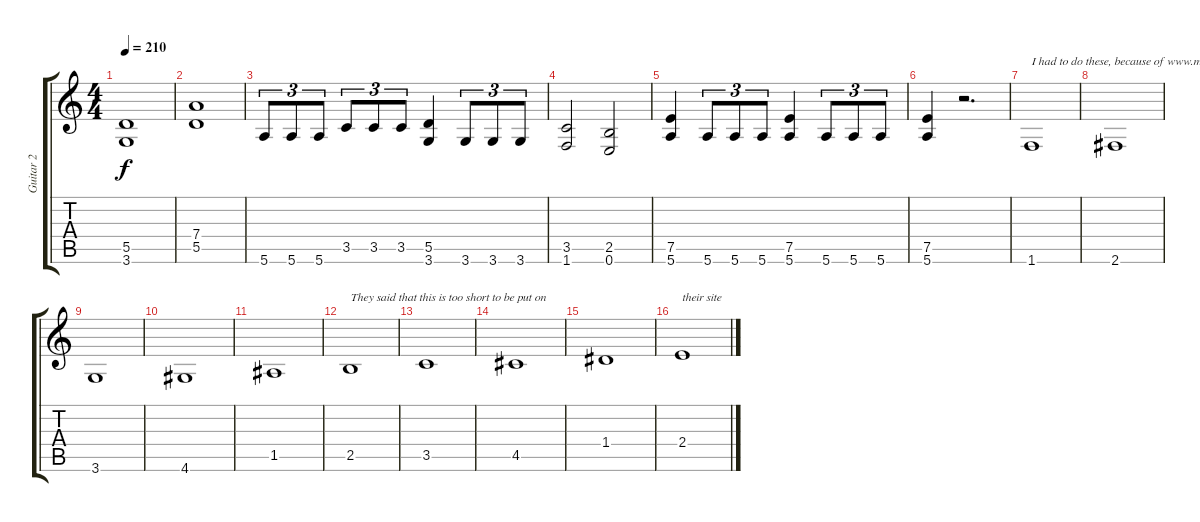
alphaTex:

\track ("Guitar 2" "Guitar 2") {instrument distortionguitar}
\staff {score tabs}
\tuning (E4 B3 G3 D3 A2 E2) {hide}
\ts (4 4)
\tempo 210
\clef g2
\ks c
(5.5 3.6).1{dy f instrument distortionguitar} |
(7.4 5.5).1 |
5.6.8{tu (3 2)} 5.6.8{tu (3 2)} 5.6.8{tu (3 2)} 3.5.8{tu (3 2)} 3.5.8{tu (3 2)} 3.5.8{tu (3 2)} (5.5 3.6).4 3.6.8{tu (3 2)} 3.6.8{tu (3 2)} 3.6.8{tu (3 2)} |
(3.5 1.6).2 (2.5 0.6).2 |
(7.5 5.6).4 5.6.8{tu (3 2)} 5.6.8{tu (3 2)} 5.6.8{tu (3 2)} (7.5 5.6).4 5.6.8{tu (3 2)} 5.6.8{tu (3 2)} 5.6.8{tu (3 2)} |
(7.5 5.6).4 r.2{d} |
1.6.1{txt "I had to do these, because of www.mysongbook.com"} |
2.6.1 |
3.6.1 |
4.6.1 |
1.5.1 |
2.5.1{txt "They said that this is too short to be put on"} |
3.5.1 |
4.5.1 |
1.4.1 |
2.4.1{txt "their site"}
